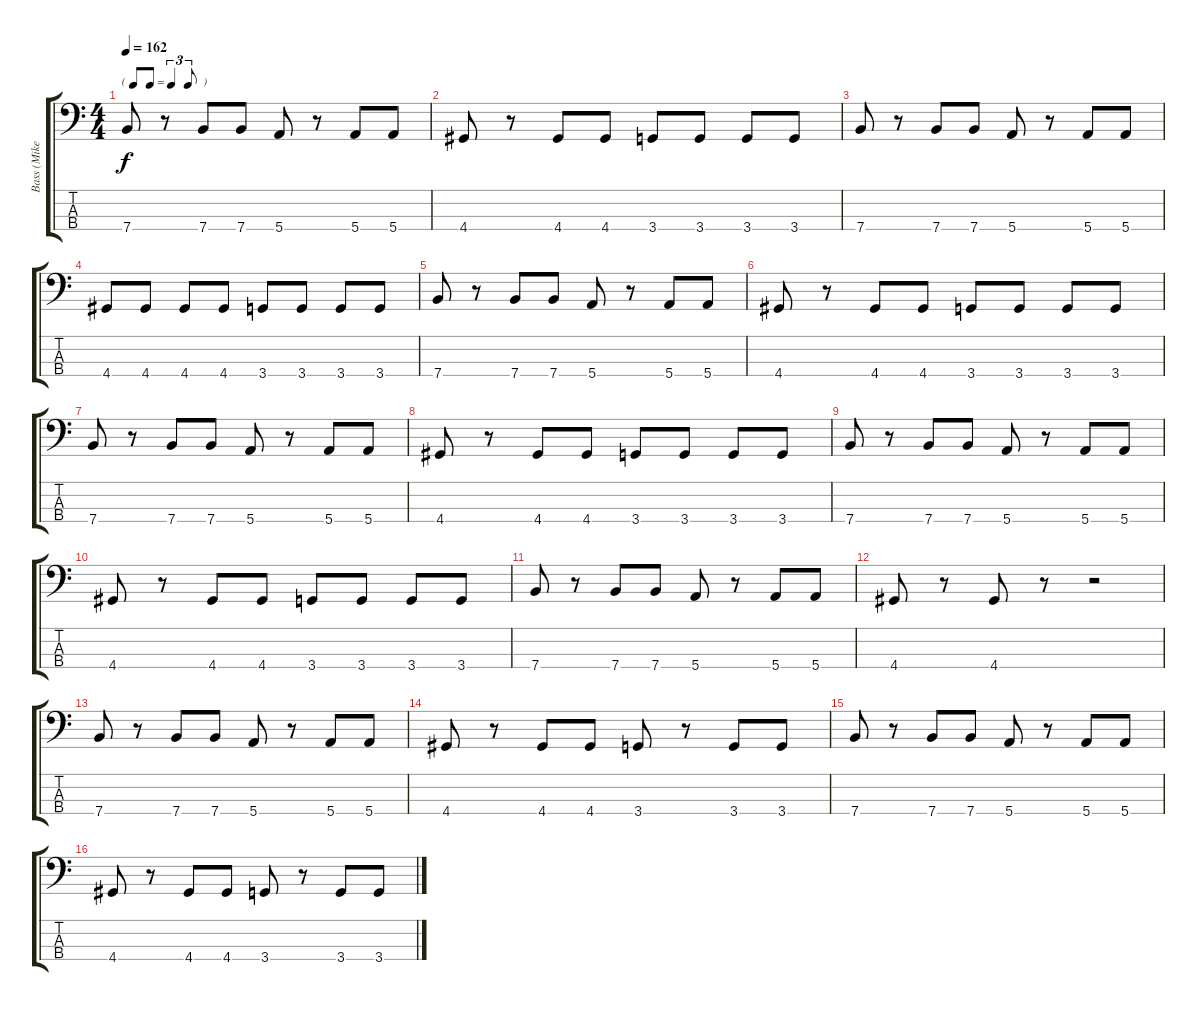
\track ("Bass (Mike Dirnt)" "Bass (Mike") {instrument electricbasspick}
\staff {score tabs}
\tuning (G2 D2 A1 E1) {hide}
\ts (4 4)
\tf triplet8th
\tempo 162
\clef f4
\ks c
7.4.8{dy f} r.8 7.4.8 7.4.8 5.4.8 r.8 5.4.8 5.4.8 |
4.4.8 r.8 4.4.8 4.4.8 3.4.8 3.4.8 3.4.8 3.4.8 |
7.4.8 r.8 7.4.8 7.4.8 5.4.8 r.8 5.4.8 5.4.8 |
4.4.8 4.4.8 4.4.8 4.4.8 3.4.8 3.4.8 3.4.8 3.4.8 |
7.4.8 r.8 7.4.8 7.4.8 5.4.8 r.8 5.4.8 5.4.8 |
4.4.8 r.8 4.4.8 4.4.8 3.4.8 3.4.8 3.4.8 3.4.8 |
7.4.8 r.8 7.4.8 7.4.8 5.4.8 r.8 5.4.8 5.4.8 |
4.4.8 r.8 4.4.8 4.4.8 3.4.8 3.4.8 3.4.8 3.4.8 |
7.4.8 r.8 7.4.8 7.4.8 5.4.8 r.8 5.4.8 5.4.8 |
4.4.8 r.8 4.4.8 4.4.8 3.4.8 3.4.8 3.4.8 3.4.8 |
7.4.8 r.8 7.4.8 7.4.8 5.4.8 r.8 5.4.8 5.4.8 |
4.4.8 r.8 4.4.8 r.8 r.2 |
7.4.8 r.8 7.4.8 7.4.8 5.4.8 r.8 5.4.8 5.4.8 |
4.4.8 r.8 4.4.8 4.4.8 3.4.8 r.8 3.4.8 3.4.8 |
7.4.8 r.8 7.4.8 7.4.8 5.4.8 r.8 5.4.8 5.4.8 |
4.4.8 r.8 4.4.8 4.4.8 3.4.8 r.8 3.4.8 3.4.8
